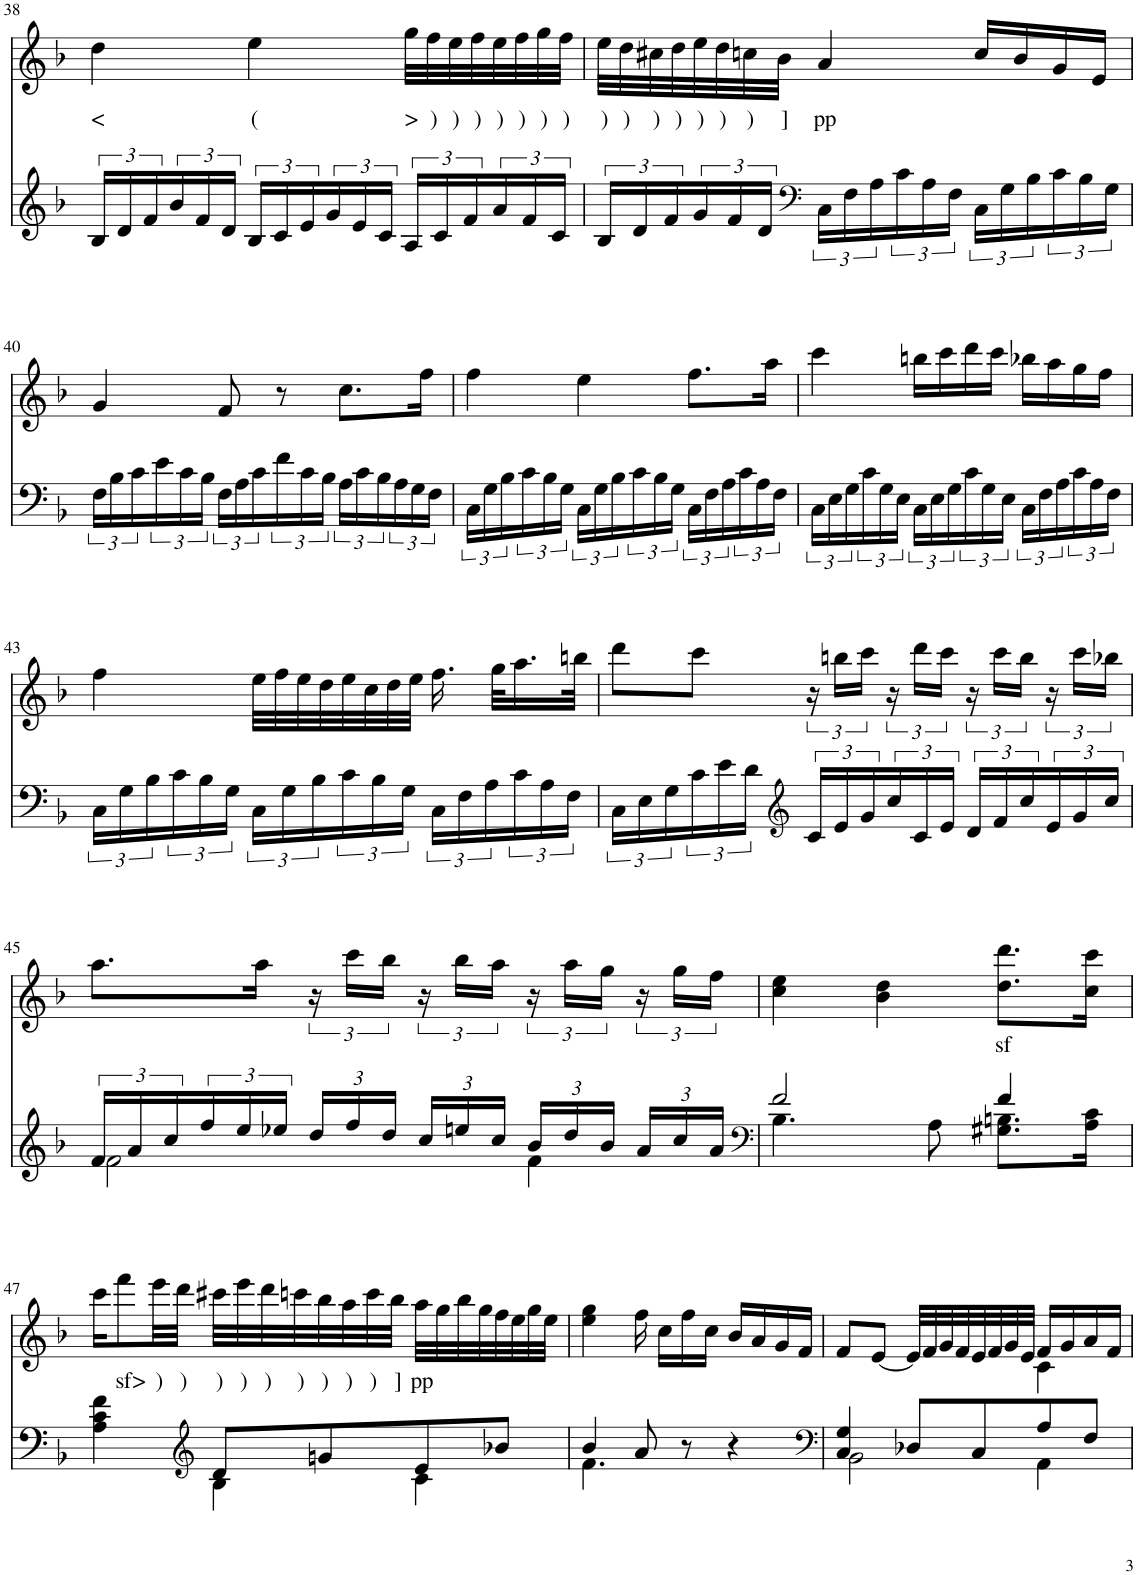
**kern	**kern	**text
*part2	*part1	*part1
*staff2	*staff1	*staff1
*I"piano	*I"piano	*
*I'Pno	*I'Pno	*
!!LO:PB:g=z
*clefG2	*clefG2	*
*k[b-]	*k[b-]	*
*F:	*F:	*
*M3/4	*M3/4	*
=38	=38	=38
!	!	!LO:LY:b
24B-/LL	4dd\	<
24d/	.	.
24f/	.	.
24b-/	.	.
24f/	.	.
24d/JJ	.	.
!	!	!LO:LY:b
24B-/LL	4ee\	(
24c/	.	.
24e/	.	.
24g/	.	.
24e/	.	.
24c/JJ	.	.
!	!	!LO:LY:b
24A/LL	32gg\LLL	>
!	!	!LO:LY:b
.	32ff\	)
24c/	.	.
!	!	!LO:LY:b
.	32ee\	)
24f/	.	.
!	!	!LO:LY:b
.	32ff\	)
!	!	!LO:LY:b
24a/	32ee\	)
!	!	!LO:LY:b
.	32ff\	)
24f/	.	.
!	!	!LO:LY:b
.	32gg\	)
24c/JJ	.	.
!	!	!LO:LY:b
.	32ff\JJJ	)
=39	=39	=39
!	!	!LO:LY:b
24B-/LL	32ee\LLL	)
!	!	!LO:LY:b
.	32dd\	)
24d/	.	.
!	!	!LO:LY:b
.	32cc#X\	)
24f/	.	.
!	!	!LO:LY:b
.	32dd\	)
!	!	!LO:LY:b
24g/	32ee\	)
!	!	!LO:LY:b
.	32dd\	)
24f/	.	.
!	!	!LO:LY:b
.	32ccn\	)
24d/JJ	.	.
!	!	!LO:LY:b
.	32b-\JJJ	]
*clefF4	*	*
!	!	!LO:LY:b
24C\LL	4a/	pp
24F\	.	.
24A\	.	.
24c\	.	.
24A\	.	.
24F\JJ	.	.
24C\LL	16cc/LL	.
24G\	.	.
.	16b-/	.
24B-\	.	.
24c\	16g/	.
24B-\	.	.
.	16e/JJ	.
24G\JJ	.	.
!!LO:LB:g=z
=40	=40	=40
24F\LL	4g/	.
24B-\	.	.
24c\	.	.
24e\	.	.
24c\	.	.
24B-\JJ	.	.
24F\LL	8f/	.
24A\	.	.
24c\	.	.
24f\	8r	.
24c\	.	.
24B-\JJ	.	.
24A\LL	8.cc\L	.
24c\	.	.
24B-\	.	.
24A\	.	.
24G\	.	.
.	16ff\Jk	.
24F\JJ	.	.
=41	=41	=41
24C\LL	4ff\	.
24G\	.	.
24B-\	.	.
24c\	.	.
24B-\	.	.
24G\JJ	.	.
24C\LL	4ee\	.
24G\	.	.
24B-\	.	.
24c\	.	.
24B-\	.	.
24G\JJ	.	.
24C\LL	8.ff\L	.
24F\	.	.
24A\	.	.
24c\	.	.
24A\	.	.
.	16aa\Jk	.
24F\JJ	.	.
=42	=42	=42
24C\LL	4ccc\	.
24E\	.	.
24G\	.	.
24c\	.	.
24G\	.	.
24E\JJ	.	.
24C\LL	16bbn\LL	.
24E\	.	.
.	16ccc\	.
24G\	.	.
24c\	16ddd\	.
24G\	.	.
.	16ccc\JJ	.
24E\JJ	.	.
24C\LL	16bb-X\LL	.
24F\	.	.
.	16aa\	.
24A\	.	.
24c\	16gg\	.
24A\	.	.
.	16ff\JJ	.
24F\JJ	.	.
!!LO:LB:g=z
=43	=43	=43
24C\LL	4ff\	.
24G\	.	.
24B-\	.	.
24c\	.	.
24B-\	.	.
24G\JJ	.	.
24C\LL	32ee\LLL	.
.	32ff\	.
24G\	.	.
.	32ee\	.
24B-\	.	.
.	32dd\	.
24c\	32ee\	.
.	32cc\	.
24B-\	.	.
.	32dd\	.
24G\JJ	.	.
.	32ee\JJJ	.
24C\LL	16.ff\	.
24F\	.	.
24A\	.	.
.	32gg\KLL	.
24c\	16.aa\	.
24A\	.	.
24F\JJ	.	.
.	32bbn\JJk	.
=44	=44	=44
24C\LL	8ddd\L	.
24E\	.	.
24G\	.	.
24c\	8ccc\J	.
24e\	.	.
24d\JJ	.	.
*clefG2	*	*
24c/LL	24r	.
24e/	24bbn\LL	.
24g/	24ccc\JJ	.
24cc/	24r	.
24c/	24ddd\LL	.
24e/JJ	24ccc\JJ	.
24d/LL	24r	.
24f/	24ccc\LL	.
24cc/	24bb\JJ	.
24e/	24r	.
24g/	24ccc\LL	.
24cc/JJ	24bb-X\JJ	.
!!LO:LB:g=z
=45	=45	=45
*^	*	*
24f/LL	2f\	8.aa\L	.
24a/	.	.	.
24cc/	.	.	.
24ff/	.	.	.
24ee/	.	.	.
.	.	16aa\Jk	.
24ee-X/JJ	.	.	.
*Xbrackettup	*	*	*
24dd/LL	.	24r	.
24ff/	.	24ccc\LL	.
24dd/JJ	.	24bb-\JJ	.
24cc/LL	.	24r	.
24een/	.	24bb-\LL	.
24cc/JJ	.	24aa\JJ	.
24b-/LL	4f\	24r	.
24dd/	.	24aa\LL	.
24b-/JJ	.	24gg\JJ	.
24a/LL	.	24r	.
24cc/	.	24gg\LL	.
24a/JJ	.	24ff\JJ	.
=46	=46	=46	=46
*clefF4	*	*	*
2f/	4.B-\	4cc\ 4ee\	.
.	.	4b-\ 4dd\	.
.	8A\	.	.
!	!	!	!LO:LY:b
4f/	8.G#X\ 8.Bn\L	8.dd\ 8.ddd\L	sf
.	16A\ 16c\Jk	16cc\ 16ccc\Jk	.
!!LO:LB:g=z
=47	=47	=47	=47
4ryy	4A\ 4c\ 4f\	16ccc\KL	.
!	!	!	!LO:LY:b
.	.	8fff\	sf>
!	!	!	!LO:LY:b
.	.	32eee\LL	)
!	!	!	!LO:LY:b
.	.	32ddd\JJJ	)
*clefG2	*	*	*
!	!	!	!LO:LY:b
8d/L	4B-\	32ccc#X\LLL	)
!	!	!	!LO:LY:b
.	.	32eee\	)
!	!	!	!LO:LY:b
.	.	32ddd\	)
!	!	!	!LO:LY:b
.	.	32cccn\	)
!	!	!	!LO:LY:b
8gn/	.	32bb-\	)
!	!	!	!LO:LY:b
.	.	32aa\	)
!	!	!	!LO:LY:b
.	.	32ccc\	)
!	!	!	!LO:LY:b
.	.	32bb-\JJJ	]
!	!	!	!LO:LY:b
8e/	4c\	32aa\LLL	pp
.	.	32gg\	.
.	.	32bb-\	.
.	.	32gg\	.
8b-X/J	.	32ff\	.
.	.	32ee\	.
.	.	32gg\	.
.	.	32ee\JJJ	.
=48	=48	=48	=48
4b-/	4.f\	4ee\ 4gg\	.
8a/	.	16ff\	.
.	.	16cc\LL	.
8r	4.ryy	16ff\	.
.	.	16cc\JJ	.
4r	.	16b-/LL	.
.	.	16a/	.
.	.	16g/	.
.	.	16f/JJ	.
=49	=49	=49	=49
*clefF4	*	*	*
*	*	*^	*
4C/ 4G/	2BB-\	8f/L	2ryy	.
.	.	[8e/J	.	.
8D-X/L	.	32e/LLL]	.	.
.	.	32f/	.	.
.	.	32g/	.	.
.	.	32f/	.	.
8C/	.	32e/	.	.
.	.	32f/	.	.
.	.	32g/	.	.
.	.	32e/JJJ	.	.
8A/	4AA\	16f/LL	4c\	.
.	.	16g/	.	.
8F/J	.	16a/	.	.
.	.	16f/JJ	.	.
*v	*v	*	*	*
*	*v	*v	*
=	=	=
*-	*-	*-
